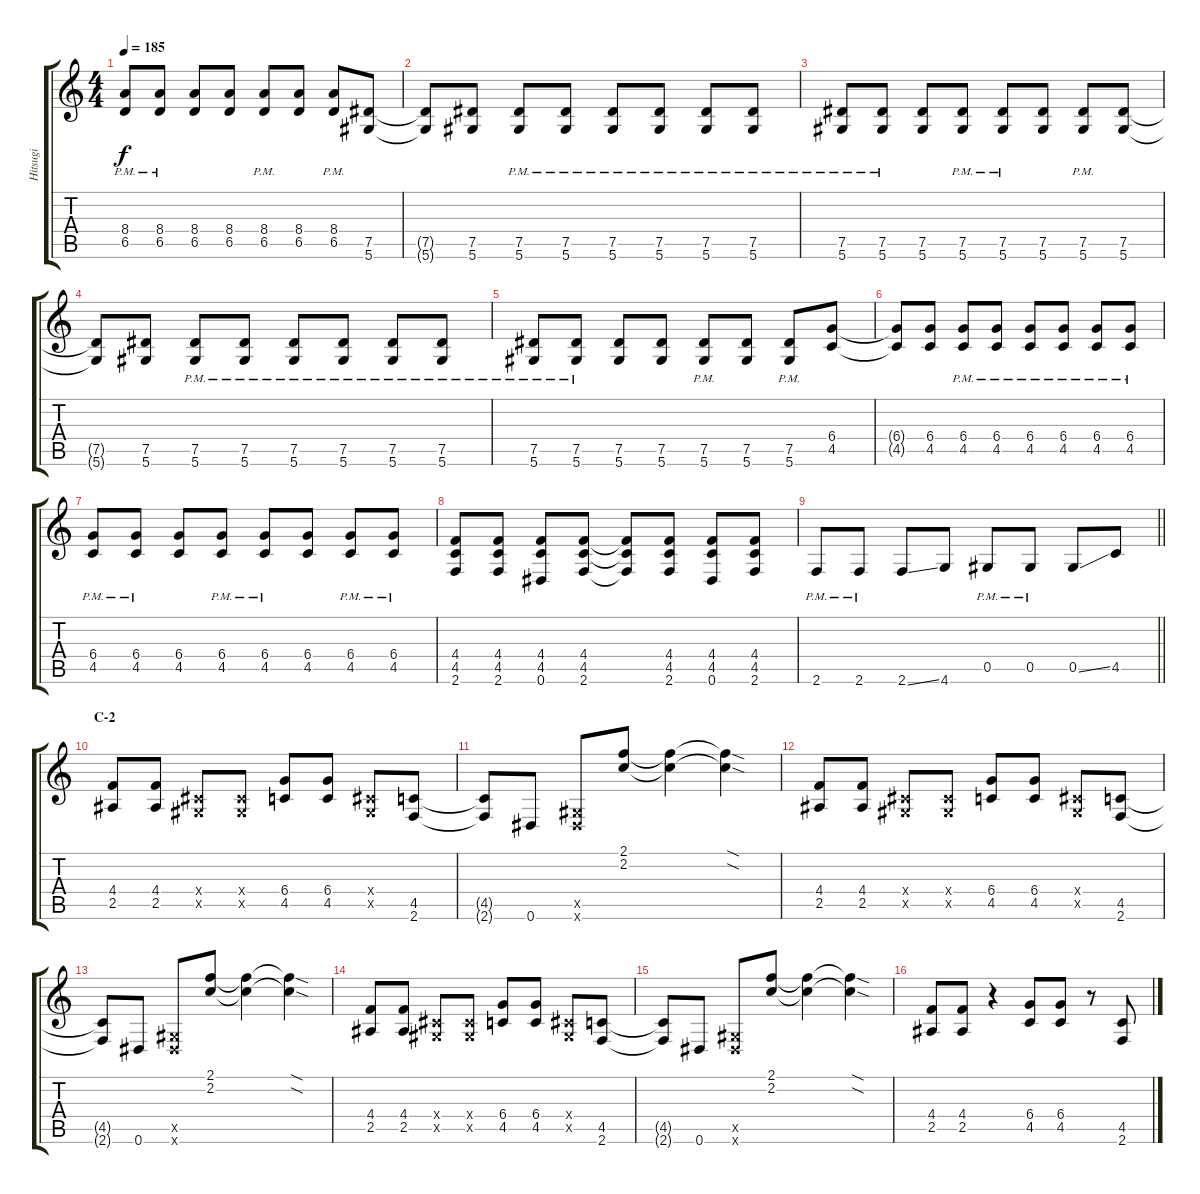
\track ("Hitsugi" "Hitsugi") {instrument overdrivenguitar}
\staff {score tabs}
\tuning (Eb4 Bb3 Gb3 Db3 Ab2 Eb2) {hide}
\ts (4 4)
\tempo 185
\clef g2
\ks c
(8.4{pm} 6.5{pm}).8{dy f} (8.4{pm} 6.5{pm}).8 (8.4 6.5).8 (8.4 6.5).8 (8.4{pm} 6.5{pm}).8 (8.4 6.5).8 (8.4{pm} 6.5{pm}).8 (7.5 5.6).8 |
(7.5{t} 5.6{t}).8 (7.5 5.6).8 (7.5{pm} 5.6{pm}).8 (7.5{pm} 5.6{pm}).8 (7.5{pm} 5.6{pm}).8 (7.5{pm} 5.6{pm}).8 (7.5{pm} 5.6{pm}).8 (7.5{pm} 5.6{pm}).8 |
(7.5{pm} 5.6{pm}).8 (7.5{pm} 5.6{pm}).8 (7.5 5.6).8 (7.5{pm} 5.6{pm}).8 (7.5{pm} 5.6{pm}).8 (7.5 5.6).8 (7.5{pm} 5.6{pm}).8 (7.5 5.6).8 |
(7.5{t} 5.6{t}).8 (7.5 5.6).8 (7.5{pm} 5.6{pm}).8 (7.5{pm} 5.6{pm}).8 (7.5{pm} 5.6{pm}).8 (7.5{pm} 5.6{pm}).8 (7.5{pm} 5.6{pm}).8 (7.5{pm} 5.6{pm}).8 |
(7.5{pm} 5.6{pm}).8 (7.5{pm} 5.6{pm}).8 (7.5 5.6).8 (7.5 5.6).8 (7.5{pm} 5.6{pm}).8 (7.5 5.6).8 (7.5{pm} 5.6{pm}).8 (6.4 4.5).8 |
(6.4{t} 4.5{t}).8 (6.4 4.5).8 (6.4{pm} 4.5{pm}).8 (6.4{pm} 4.5{pm}).8 (6.4{pm} 4.5{pm}).8 (6.4{pm} 4.5{pm}).8 (6.4{pm} 4.5{pm}).8 (6.4{pm} 4.5{pm}).8 |
(6.4{pm} 4.5{pm}).8 (6.4{pm} 4.5{pm}).8 (6.4 4.5).8 (6.4{pm} 4.5{pm}).8 (6.4{pm} 4.5{pm}).8 (6.4 4.5).8 (6.4{pm} 4.5{pm}).8 (6.4{pm} 4.5{pm}).8 |
(4.4 4.5 2.6).8 (4.4 4.5 2.6).8 (4.4 4.5 0.6).8 (4.4 4.5 2.6).8 (4.4{t} 4.5{t} 2.6{t}).8 (4.4 4.5 2.6).8 (4.4 4.5 0.6).8 (4.4 4.5 2.6).8 |
\barLineRight lightlight
2.6{pm}.8 2.6{pm}.8 2.6{ss}.8 4.6.8 0.5{pm}.8 0.5{pm}.8 0.5{ss}.8 4.5.8 |
\section ("" "C-2")
(4.4 2.5).8 (4.4 2.5).8 (0.4{x} 0.5{x}).8 (0.4{x} 0.5{x}).8 (6.4 4.5).8 (6.4 4.5).8 (0.4{x} 0.5{x}).8 (4.5 2.6).8 |
(4.5{t} 2.6{t}).8 0.6.8 (0.5{x} 0.6{x}).8 (2.1 2.2).8 (2.1{t} 2.2{t}).4 (2.1{sod t} 2.2{sod t}).4 |
(4.4 2.5).8 (4.4 2.5).8 (0.4{x} 0.5{x}).8 (0.4{x} 0.5{x}).8 (6.4 4.5).8 (6.4 4.5).8 (0.4{x} 0.5{x}).8 (4.5 2.6).8 |
(4.5{t} 2.6{t}).8 0.6.8 (0.5{x} 0.6{x}).8 (2.1 2.2).8 (2.1{t} 2.2{t}).4 (2.1{sod t} 2.2{sod t}).4 |
(4.4 2.5).8 (4.4 2.5).8 (0.4{x} 0.5{x}).8 (0.4{x} 0.5{x}).8 (6.4 4.5).8 (6.4 4.5).8 (0.4{x} 0.5{x}).8 (4.5 2.6).8 |
(4.5{t} 2.6{t}).8 0.6.8 (0.5{x} 0.6{x}).8 (2.1 2.2).8 (2.1{t} 2.2{t}).4 (2.1{sod t} 2.2{sod t}).4 |
(4.4 2.5).8 (4.4 2.5).8 r.4 (6.4 4.5).8 (6.4 4.5).8 r.8 (4.5 2.6).8
